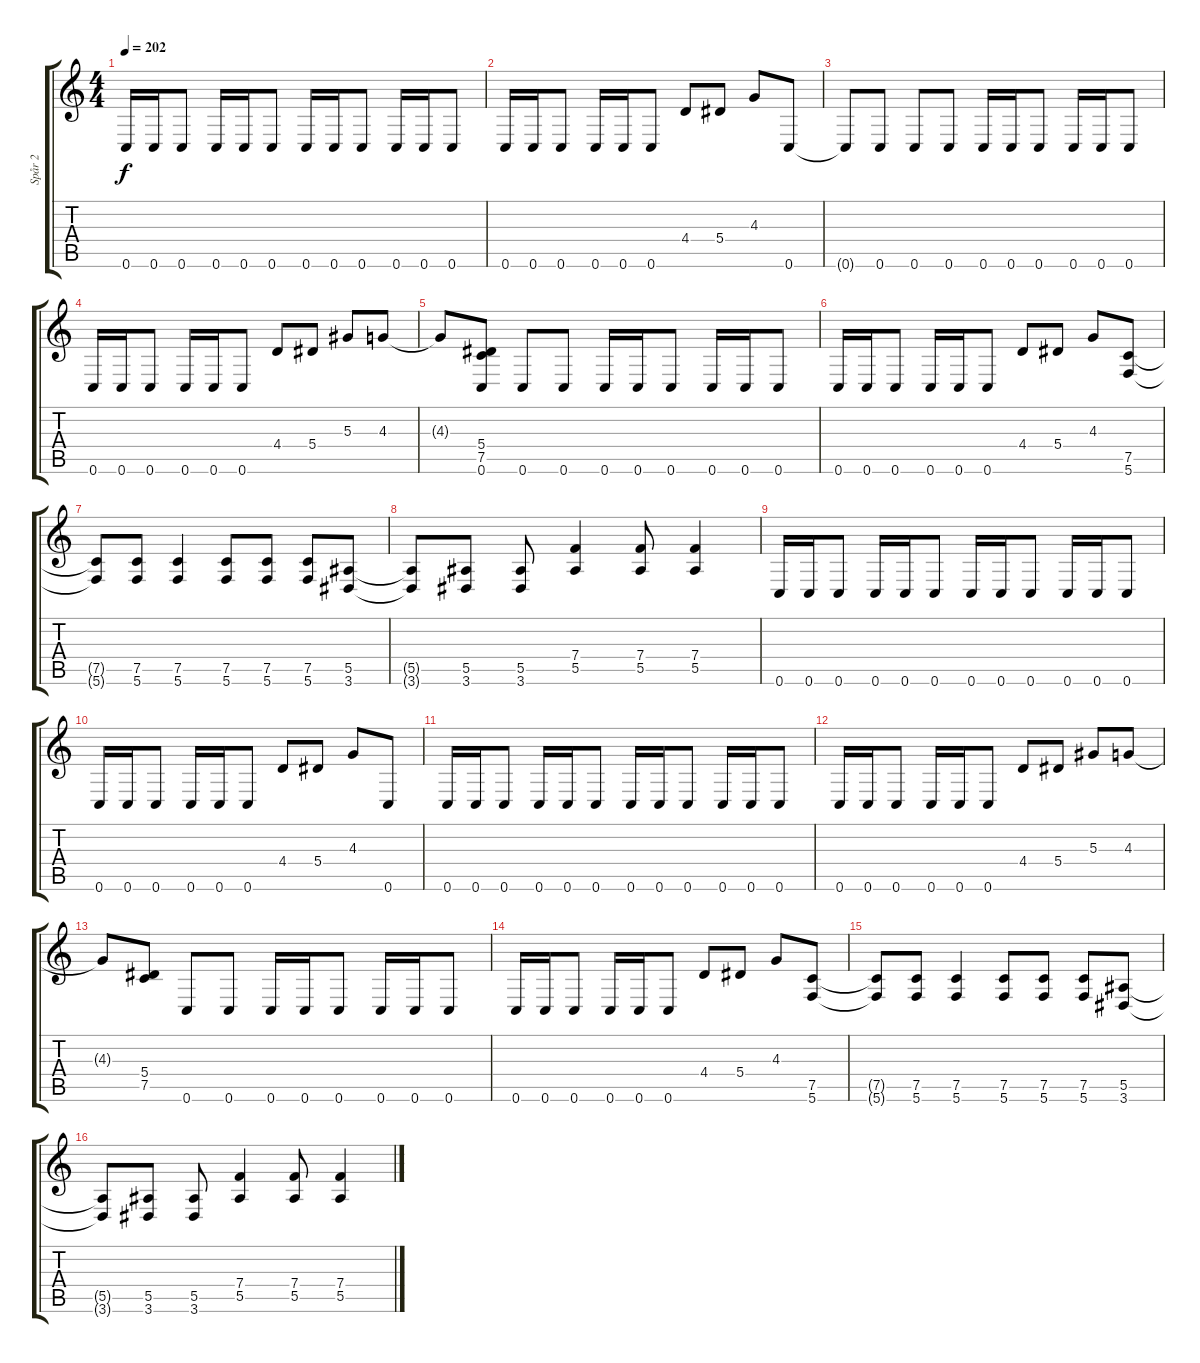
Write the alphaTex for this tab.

\track ("Spår 2" "Spår 2") {instrument distortionguitar}
\staff {score tabs}
\tuning (C4 G3 Eb3 Bb2 F2 C2) {hide}
\ts (4 4)
\tempo 202
\clef g2
\ks c
0.6.16{dy f instrument distortionguitar} 0.6.16 0.6.8 0.6.16 0.6.16 0.6.8 0.6.16 0.6.16 0.6.8 0.6.16 0.6.16 0.6.8 |
0.6.16 0.6.16 0.6.8 0.6.16 0.6.16 0.6.8 4.4.8 5.4.8 4.3.8 0.6.8 |
0.6{t}.8 0.6.8 0.6.8 0.6.8 0.6.16 0.6.16 0.6.8 0.6.16 0.6.16 0.6.8 |
0.6.16 0.6.16 0.6.8 0.6.16 0.6.16 0.6.8 4.4.8 5.4.8 5.3.8 4.3.8 |
4.3{t}.8 (5.4 7.5 0.6).8 0.6.8 0.6.8 0.6.16 0.6.16 0.6.8 0.6.16 0.6.16 0.6.8 |
0.6.16 0.6.16 0.6.8 0.6.16 0.6.16 0.6.8 4.4.8 5.4.8 4.3.8 (7.5 5.6).8 |
(7.5{t} 5.6{t}).8 (7.5 5.6).8 (7.5 5.6).4 (7.5 5.6).8 (7.5 5.6).8 (7.5 5.6).8 (5.5 3.6).8 |
(5.5{t} 3.6{t}).8 (5.5 3.6).8 (5.5 3.6).8 (7.4 5.5).4 (7.4 5.5).8 (7.4 5.5).4 |
0.6.16 0.6.16 0.6.8 0.6.16 0.6.16 0.6.8 0.6.16 0.6.16 0.6.8 0.6.16 0.6.16 0.6.8 |
0.6.16 0.6.16 0.6.8 0.6.16 0.6.16 0.6.8 4.4.8 5.4.8 4.3.8 0.6.8 |
0.6.16 0.6.16 0.6.8 0.6.16 0.6.16 0.6.8 0.6.16 0.6.16 0.6.8 0.6.16 0.6.16 0.6.8 |
0.6.16 0.6.16 0.6.8 0.6.16 0.6.16 0.6.8 4.4.8 5.4.8 5.3.8 4.3.8 |
4.3{t}.8 (5.4 7.5).8 0.6.8 0.6.8 0.6.16 0.6.16 0.6.8 0.6.16 0.6.16 0.6.8 |
0.6.16 0.6.16 0.6.8 0.6.16 0.6.16 0.6.8 4.4.8 5.4.8 4.3.8 (7.5 5.6).8 |
(7.5{t} 5.6{t}).8 (7.5 5.6).8 (7.5 5.6).4 (7.5 5.6).8 (7.5 5.6).8 (7.5 5.6).8 (5.5 3.6).8 |
(5.5{t} 3.6{t}).8 (5.5 3.6).8 (5.5 3.6).8 (7.4 5.5).4 (7.4 5.5).8 (7.4 5.5).4
